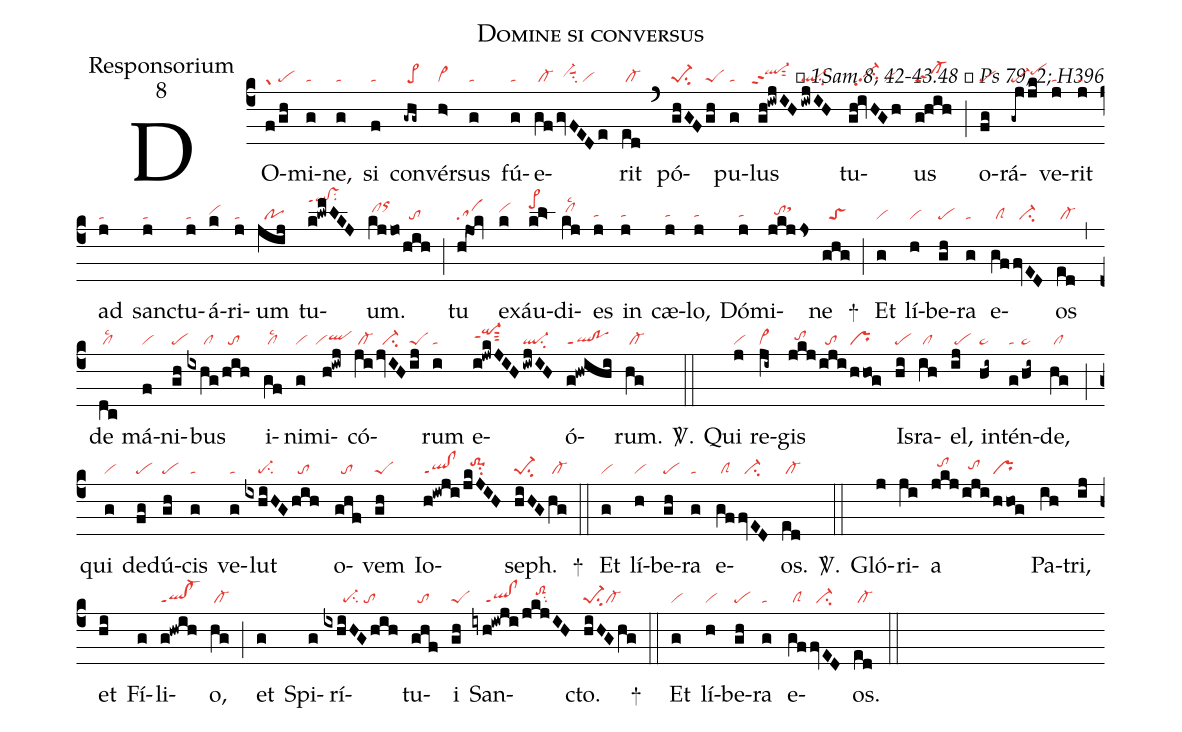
name:Domine si conversus;
office-part:Responsorium;
mode:8;
commentary:ꝶ 1Sam 8, 42-43.48 ꝟ Ps 79, 2; H396;
nabc-lines:1;
%%
(c4)
DO(f|gr|/gh|pe)mi(g|ta)ne,(g|ta) si(f|ta) con(-ghg~|/pe>)vér(h>|vi>)sus(g|ta) fú(g|ta)e(gf|/cl-|/gvFEDe|//vi-hhsuu1su2/vi)rit(ed|/cl-) (`)
pó(ghGF|pe-1su2|gh|peS)pu(g|ta)lus(gh!iwjIH|``ql-hippt2sut2|iwjIH|ql-su2) tu(gh!ivHGh|//vi-hhpp2su2/vi)us(g!hih|cl-ppt2) (;)
o(fg|pe)rá(-gj/jk|pe-pehi)ve(j|ta)rit(j|ta) ad(j|ta) san(j|ta)ctu(j|ta)á(k|vihh)ri(j|ta)um(jij|//po) tu(k!lwmLKJ|qlhm!vshmppt1su2)um.(kjjo|/clhiorhk|/hih|//to) (;)
tu(h@jok|sa) e(k|vihi)xáu(kl>|pe>hk)di(kj|/clhilsc2)es(j|tahg) in(j|tahg) cæ(j|tahg)lo,(j|tahg) Dó(j|tahg)mi(jkjjs|//tohhsthj)ne(ghg|//toS) +(;)
Et(g|vi) lí(h|vi)be(gh|pe)ra(g|ta) e(gf|/clS|/fvED|//ci-)os(ed|/cl-) (,)
de(dc|/cllsc2) má(f|vi)ni(gh|pe)bus(ixhg|/////cl|/hih|//to) i(gf|/cllsc2)ni(g|vi)mi(h!iwj|``viqlhh)có(ji|/cl-|/jvIH|//ci-|ij|peS)rum(i|ta) e(i!jwkJIH|qi-hjppt1sut3|iwjIH|ql-su2)ó(g!hwihi|ql!poppt1)rum.(hg|/cl-) <sp>V/</sp>.(::)

Qui(j|vi) re(ji~|cl~)gis(jkj|//tohh|/iji|//to|/hho!g|pr) Is(hi|pe)ra(ih|/cl)el,(ij|/pe) in(hi~|pe~)tén(g|ta|/hi~|pe~)de,(hg|/cl) (;)
qui(g|vi) de(fg|pe)dú(gh|pe)cis(g|ta) ve(g|ta)lut(ixhiHG|////pe-su2|hih|//to) o(ghf|//to)vem(gh|peS) Io(h!iwji|ql!clppt1|/jkJIH|//to-1hisu2)seph.(hiHG|pe-1su2|hg|/cl-) +(::)

Et(g|vi) lí(h|vi)be(gh|pe)ra(g|ta) e(gf|/clS|/fvED|//ci-)os.(ed|/cl-) <sp>V/</sp>.(::)

Gló(j)ri(ji)a(jkj|//tohi|/iji|//tohh|/hhog|pr) Pa(ih)tri,(ij) et(hi) Fí(g)li(g!hwih|ql!cl-ppt1)o,(hg|/cl-) (;)
et(g) Spi(g)rí(ixhiHGhih|//////pe-su2/to)tu(ghf|//to)i(gh|peS) San(iyh!iwji|////ql!clppt1|/jkjIH|////toS2hisu2)cto.(hiHGhg|pe-1su2cl-) +(::)

Et(g|vi) lí(h|vi)be(gh|pe)ra(g|ta) e(gf|/clS|/fvED|//ci-)os.(ed|/cl-) (::)
